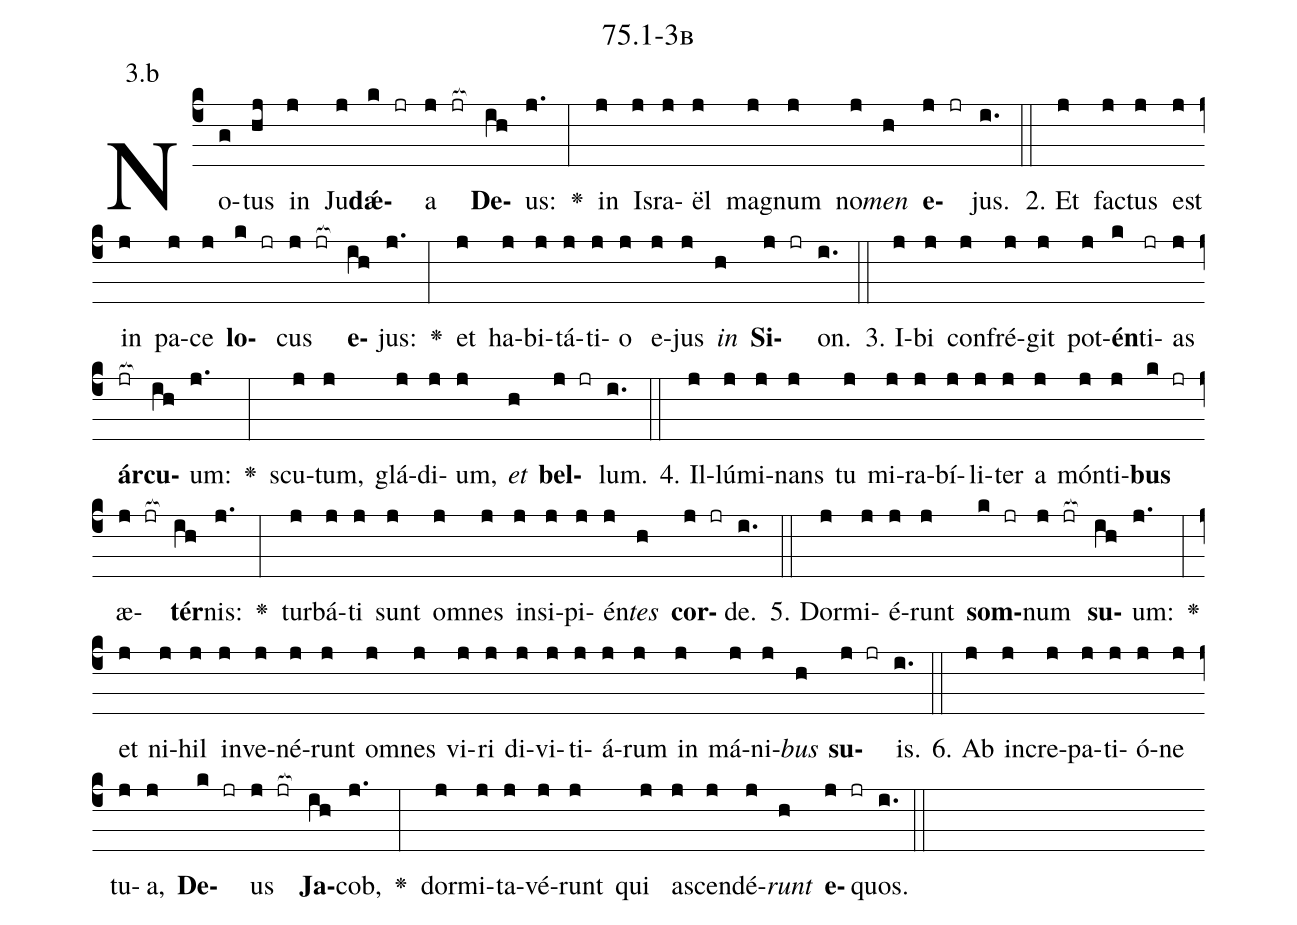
name: 75.1-3b;
annotation: 3.b;
%%
(c4)No(g)tus(hj) in(j) Ju(j)<b>dǽ</b>(k jr)a(j jr[ocb:1{]) <b>De</b>(ih[ocb:0}])us:(j.) <v>\greheightstar</v>(:) in(j) Is(j)ra(j)ël(j) ma(j)gnum(j) no(j)<i>men</i>(h) <b>e</b>(j jr)jus.(i.) (::)
2. Et(j) fac(j)tus(j) est(j) in(j) pa(j)ce(j) <b>lo</b>(k jr)cus(j jr[ocb:1{]) <b>e</b>(ih[ocb:0}])jus:(j.) <v>\greheightstar</v>(:) et(j) ha(j)bi(j)tá(j)ti(j)o(j) e(j)jus(j) <i>in</i>(h) <b>Si</b>(j jr)on.(i.) (::)
3. I(j)bi(j) con(j)fré(j)git(j) pot(j)<b>én</b>(k)ti(jr)as(j) <b>ár</b>(jr[ocb:1{])<b>cu</b>(ih[ocb:0}])um:(j.) <v>\greheightstar</v>(:) scu(j)tum,(j) glá(j)di(j)um,(j) <i>et</i>(h) <b>bel</b>(j jr)lum.(i.) (::)
4. Il(j)lú(j)mi(j)nans(j) tu(j) mi(j)ra(j)bí(j)li(j)ter(j) a(j) món(j)ti(j)<b>bus</b>(k jr) æ(j jr[ocb:1{])<b>tér</b>(ih[ocb:0}])nis:(j.) <v>\greheightstar</v>(:) tur(j)bá(j)ti(j) sunt(j) om(j)nes(j) in(j)si(j)pi(j)én(j)<i>tes</i>(h) <b>cor</b>(j jr)de.(i.) (::)
5. Dor(j)mi(j)é(j)runt(j) <b>som</b>(k jr)num(j jr[ocb:1{]) <b>su</b>(ih[ocb:0}])um:(j.) <v>\greheightstar</v>(:) et(j) ni(j)hil(j) in(j)ve(j)né(j)runt(j) om(j)nes(j) vi(j)ri(j) di(j)vi(j)ti(j)á(j)rum(j) in(j) má(j)ni(j)<i>bus</i>(h) <b>su</b>(j jr)is.(i.) (::)
6. Ab(j) in(j)cre(j)pa(j)ti(j)ó(j)ne(j) tu(j)a,(j) <b>De</b>(k jr)us(j jr[ocb:1{]) <b>Ja</b>(ih[ocb:0}])cob,(j.) <v>\greheightstar</v>(:) dor(j)mi(j)ta(j)vé(j)runt(j) qui(j) a(j)scen(j)dé(j)<i>runt</i>(h) <b>e</b>(j jr)quos.(i.) (::)
